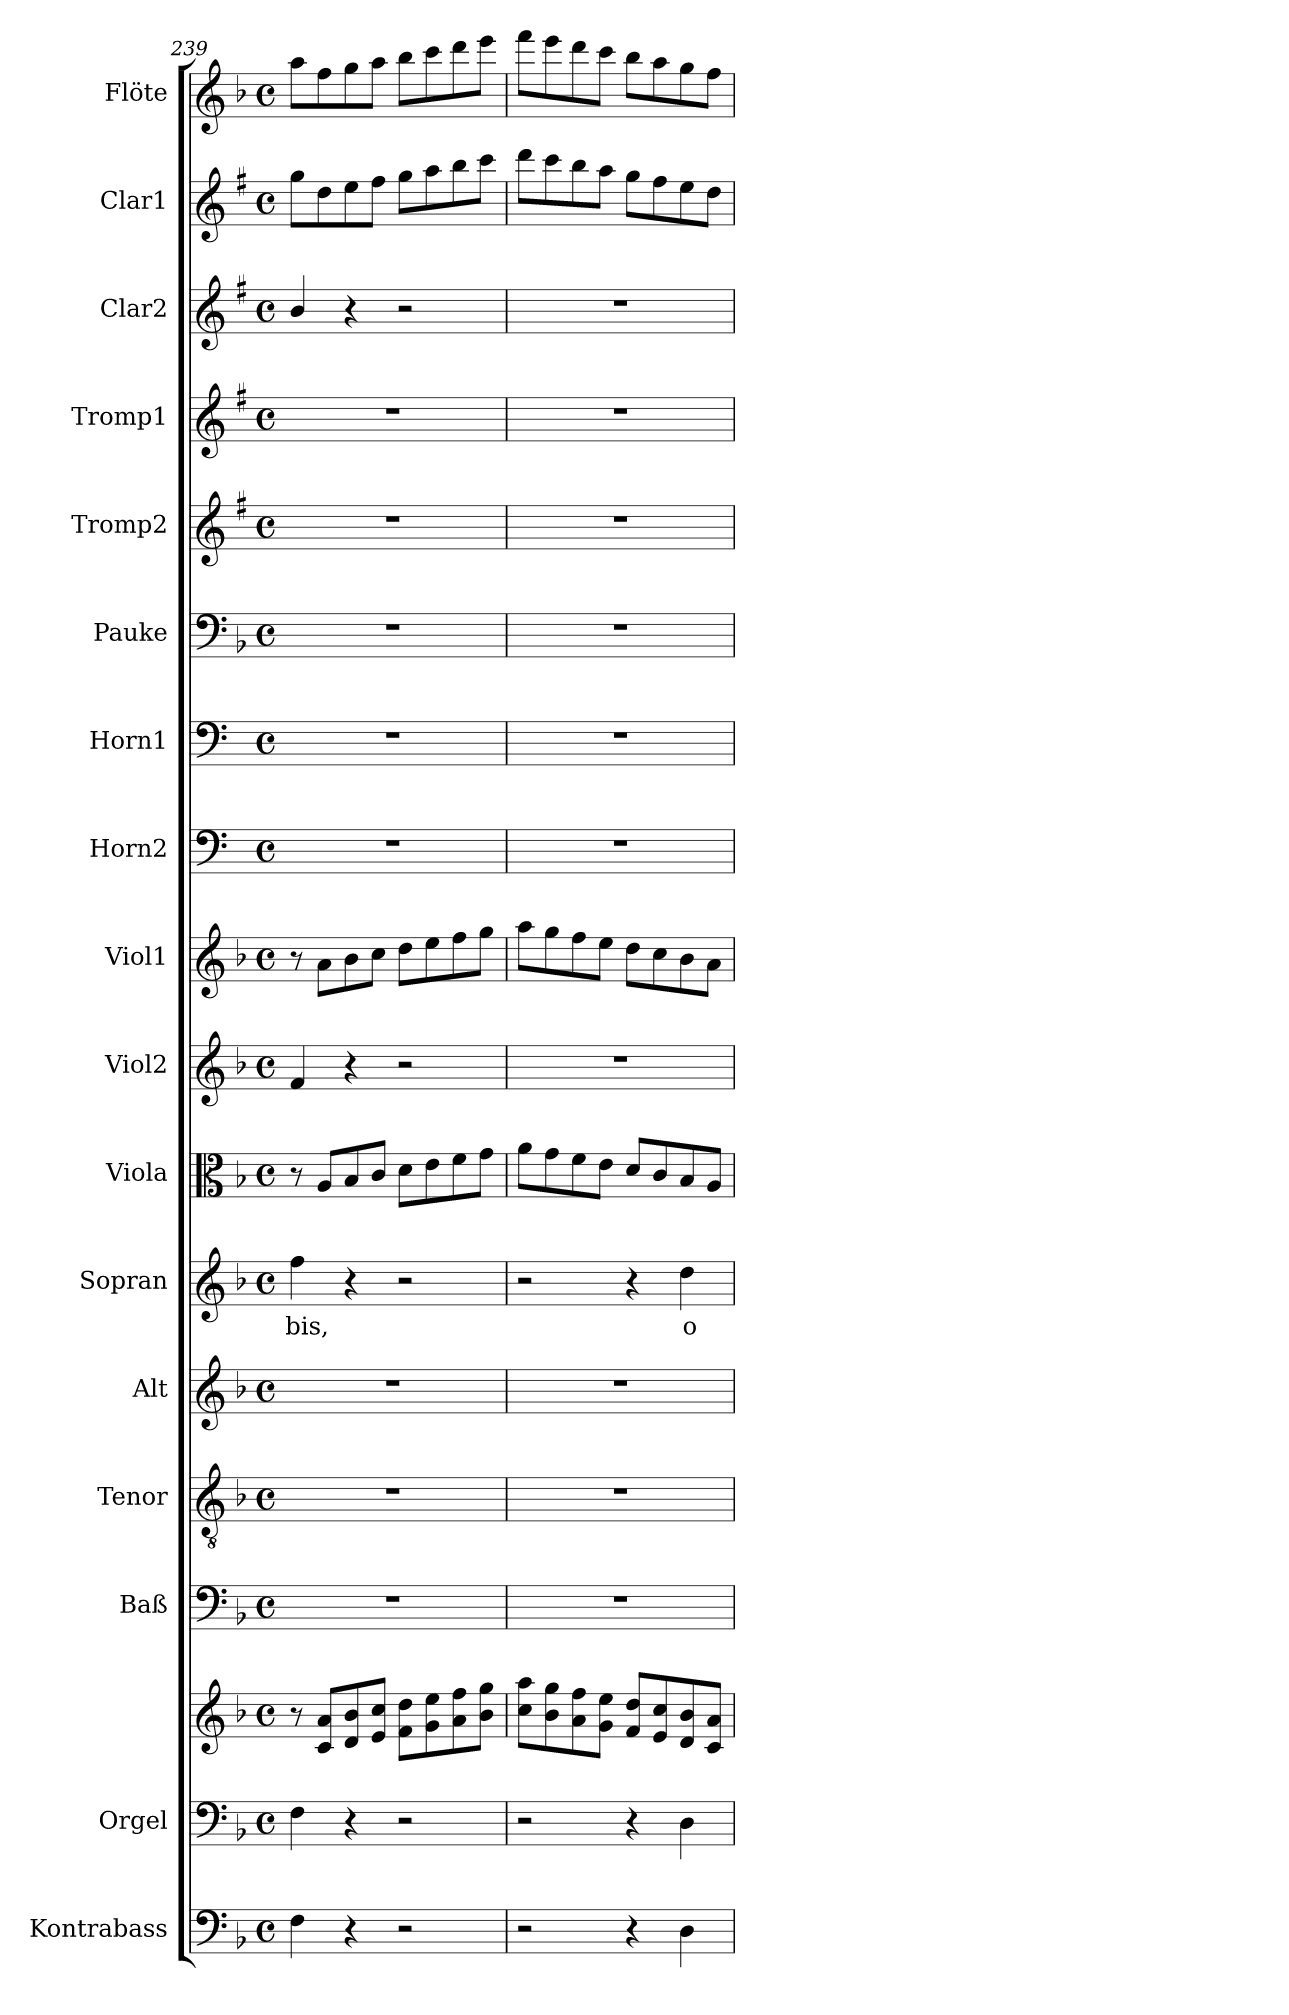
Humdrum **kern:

**kern	**kern	**kern	**kern	**kern	**kern	**kern	**text	**kern	**kern	**kern	**kern	**kern	**kern	**kern	**kern	**kern	**kern	**kern
*part17	*part16	*part16	*part15	*part14	*part13	*part12	*part12	*part11	*part10	*part9	*part8	*part7	*part6	*part5	*part4	*part3	*part2	*part1
*staff18	*staff17	*staff16	*staff15	*staff14	*staff13	*staff12	*staff12	*staff11	*staff10	*staff9	*staff8	*staff7	*staff6	*staff5	*staff4	*staff3	*staff2	*staff1
*I"Kontrabass	*I"Orgel	*	*I"Baß	*I"Tenor	*I"Alt	*I"Sopran	*	*I"Viola	*I"Viol2	*I"Viol1	*I"Horn2	*I"Horn1	*I"Pauke	*I"Tromp2	*I"Tromp1	*I"Clar2	*I"Clar1	*I"Flöte
*I'Kb	*	*	*I'B	*I'T	*I'A	*I'S	*	*I'Vla	*I'Vl2	*I'Vl1	*I'Hr2	*I'Hr1	*I'Pk	*I'Tr2	*I'Tr1	*I'Cl2	*I'Cl1	*I'Fl
*clefF4	*clefF4	*clefG2	*clefF4	*clefGv2	*clefG2	*clefG2	*	*clefC3	*clefG2	*clefG2	*clefF4	*clefF4	*clefF4	*clefG2	*clefG2	*clefG2	*clefG2	*clefG2
*ITrd7c12	*	*	*	*	*	*	*	*	*	*	*ITrd4c7	*ITrd4c7	*	*ITrd1c2	*ITrd1c2	*ITrd1c2	*ITrd1c2	*
*k[b-]	*k[b-]	*k[b-]	*k[b-]	*k[b-]	*k[b-]	*k[b-]	*	*k[b-]	*k[b-]	*k[b-]	*k[b-]	*k[b-]	*k[b-]	*k[b-]	*k[b-]	*k[b-]	*k[b-]	*k[b-]
*F:	*F:	*F:	*F:	*F:	*F:	*F:	*	*F:	*F:	*F:	*F:	*F:	*F:	*F:	*F:	*F:	*F:	*F:
*M4/4	*M4/4	*M4/4	*M4/4	*M4/4	*M4/4	*M4/4	*	*M4/4	*M4/4	*M4/4	*M4/4	*M4/4	*M4/4	*M4/4	*M4/4	*M4/4	*M4/4	*M4/4
*met(c)	*met(c)	*met(c)	*met(c)	*met(c)	*met(c)	*met(c)	*	*met(c)	*met(c)	*met(c)	*met(c)	*met(c)	*met(c)	*met(c)	*met(c)	*met(c)	*met(c)	*met(c)
=239	=239	=239	=239	=239	=239	=239	=239	=239	=239	=239	=239	=239	=239	=239	=239	=239	=239	=239
!	!	!	!	!	!	!	!LO:LY:b	!	!	!	!	!	!	!	!	!	!	!
4FF\	4F\	8r	1r	1r	1r	4ff\	-bis,	8r	4f/	8r	1r	1r	1r	1r	1r	4a/	8ff\L	8aa\L
.	.	8c/ 8a/L	.	.	.	.	.	8A/L	.	8a\L	.	.	.	.	.	.	8cc\	8ff\
4r	4r	8d/ 8b-/	.	.	.	4r	.	8B-/	4r	8b-\	.	.	.	.	.	4r	8dd\	8gg\
.	.	8e/ 8cc/J	.	.	.	.	.	8c/J	.	8cc\J	.	.	.	.	.	.	8ee\J	8aa\J
2r	2r	8f\ 8dd\L	.	.	.	2r	.	8d\L	2r	8dd\L	.	.	.	.	.	2r	8ff\L	8bb-\L
.	.	8g\ 8ee\	.	.	.	.	.	8e\	.	8ee\	.	.	.	.	.	.	8gg\	8ccc\
.	.	8a\ 8ff\	.	.	.	.	.	8f\	.	8ff\	.	.	.	.	.	.	8aa\	8ddd\
.	.	8b-\ 8gg\J	.	.	.	.	.	8g\J	.	8gg\J	.	.	.	.	.	.	8bb-\J	8eee\J
=240	=240	=240	=240	=240	=240	=240	=240	=240	=240	=240	=240	=240	=240	=240	=240	=240	=240	=240
2r	2r	8cc\ 8aa\L	1r	1r	1r	2r	.	8a\L	1r	8aa\L	1r	1r	1r	1r	1r	1r	8ccc\L	8fff\L
.	.	8b-\ 8gg\	.	.	.	.	.	8g\	.	8gg\	.	.	.	.	.	.	8bb-\	8eee\
.	.	8a\ 8ff\	.	.	.	.	.	8f\	.	8ff\	.	.	.	.	.	.	8aa\	8ddd\
.	.	8g\ 8ee\J	.	.	.	.	.	8e\J	.	8ee\J	.	.	.	.	.	.	8gg\J	8ccc\J
4r	4r	8f/ 8dd/L	.	.	.	4r	.	8d/L	.	8dd\L	.	.	.	.	.	.	8ff\L	8bb-\L
.	.	8e/ 8cc/	.	.	.	.	.	8c/	.	8cc\	.	.	.	.	.	.	8ee\	8aa\
!	!	!	!	!	!	!	!LO:LY:b	!	!	!	!	!	!	!	!	!	!	!
4DD\	4D\	8d/ 8b-/	.	.	.	4dd\	o-	8B-/	.	8b-\	.	.	.	.	.	.	8dd\	8gg\
.	.	8c/ 8a/J	.	.	.	.	.	8A/J	.	8a\J	.	.	.	.	.	.	8cc\J	8ff\J
=	=	=	=	=	=	=	=	=	=	=	=	=	=	=	=	=	=	=
*-	*-	*-	*-	*-	*-	*-	*-	*-	*-	*-	*-	*-	*-	*-	*-	*-	*-	*-
